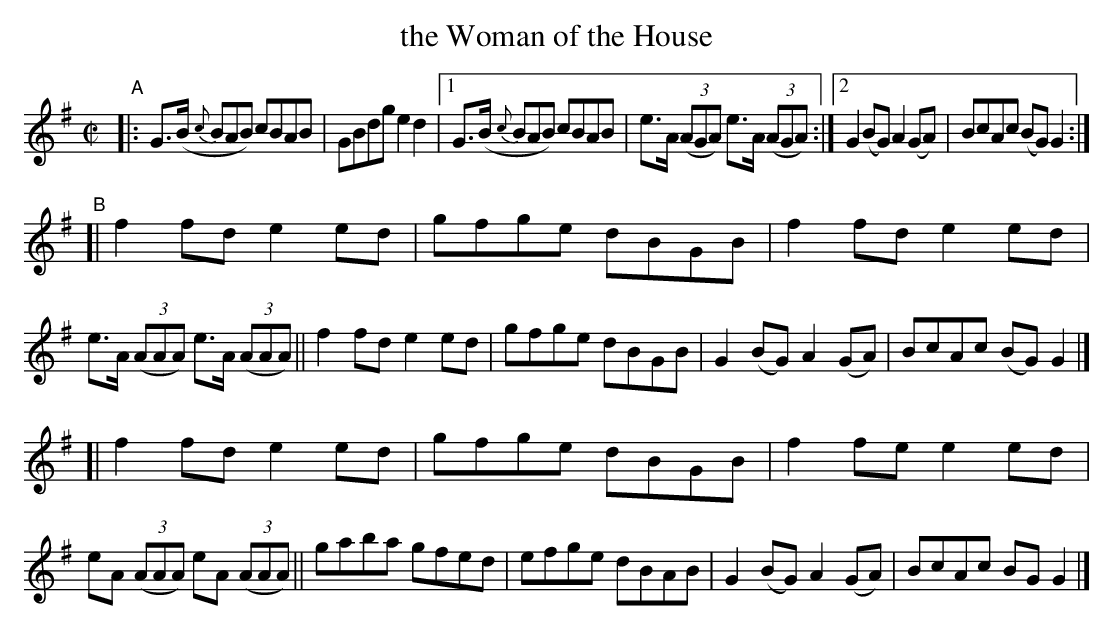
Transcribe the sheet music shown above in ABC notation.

X:1
T: the Woman of the House
M: C|
L: 1/8
K: G
"^A"\
|: G>(B 3{c}BAB) cBAB | GBdg e2d2 |\
[1 G>(B 3{c}BAB) cBAB | e>A (3(AGA) e>A (3(AGA) :|\
[2 G2(BG) A2(GA) | BcAc (BG)G2 :|
"^B"\
[| f2fd e2ed | gfge dBGB | f2fd e2ed | e>A (3(AAA) e>A (3(AAA) \
|| f2fd e2ed | gfge dBGB | G2(BG) A2(GA) | BcAc (BG)G2 |]
[| f2fd e2ed | gfge dBGB | f2fe e2ed | eA  (3(AAA) eA  (3(AAA) \
|| gaba gfed | efge dBAB | G2(BG) A2(GA) | BcAc BGG2 |]
